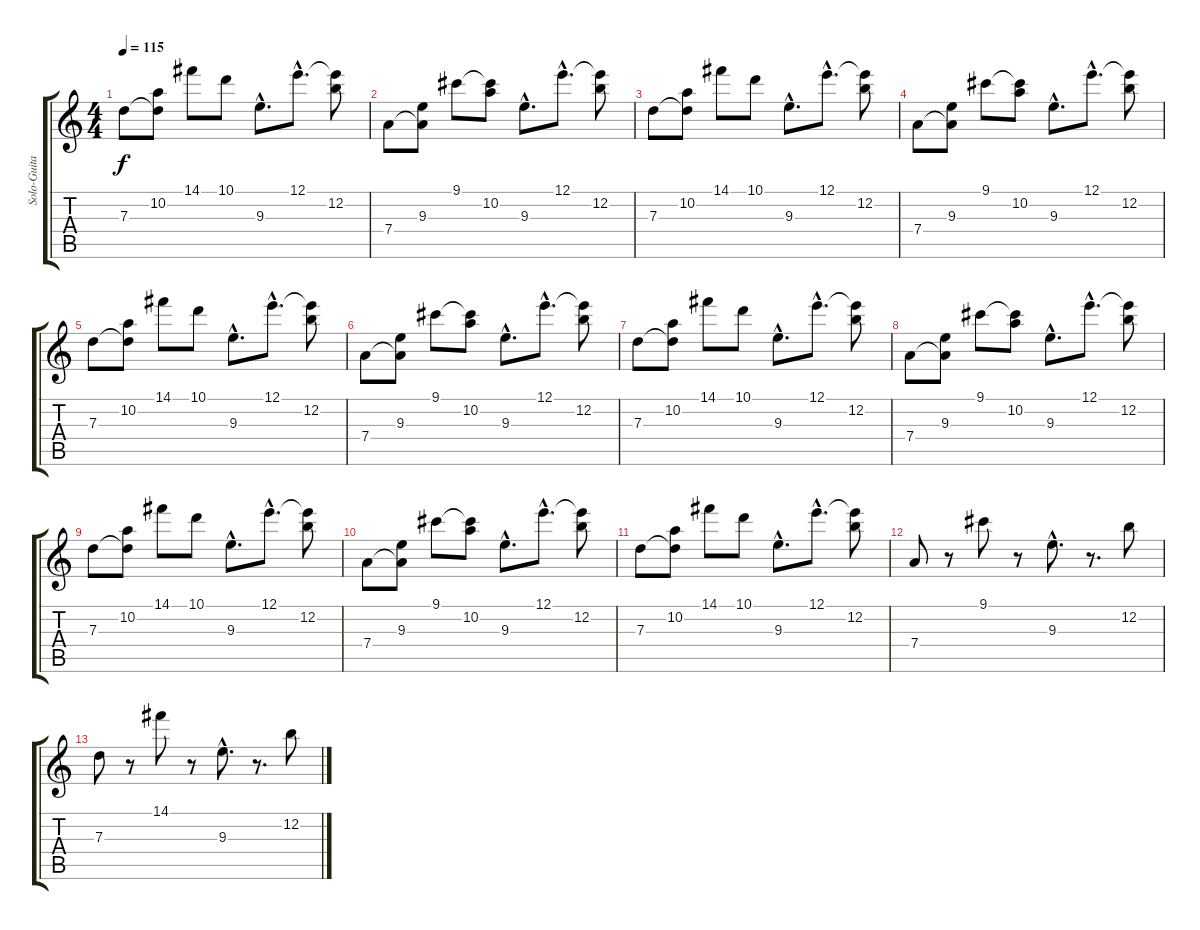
\track ("Solo-Guitar" "Solo-Guita") {instrument distortionguitar}
\staff {score tabs}
\tuning (E4 B3 G3 D3 A2 E2) {hide}
\ts (4 4)
\tempo 115
\clef g2
\ks c
7.3.8{dy f} (10.2 7.3{t}).8 14.1.8 10.1.8 9.3{hac}.8{d} 12.1{hac}.8{d} (12.1{t} 12.2).8 |
7.4.8 (9.3 7.4{t}).8 9.1.8 (9.1{t} 10.2).8 9.3{hac}.8{d} 12.1{hac}.8{d} (12.1{t} 12.2).8 |
7.3.8 (10.2 7.3{t}).8 14.1.8 10.1.8 9.3{hac}.8{d} 12.1{hac}.8{d} (12.1{t} 12.2).8 |
7.4.8 (9.3 7.4{t}).8 9.1.8 (9.1{t} 10.2).8 9.3{hac}.8{d} 12.1{hac}.8{d} (12.1{t} 12.2).8 |
7.3.8 (10.2 7.3{t}).8 14.1.8 10.1.8 9.3{hac}.8{d} 12.1{hac}.8{d} (12.1{t} 12.2).8 |
7.4.8 (9.3 7.4{t}).8 9.1.8 (9.1{t} 10.2).8 9.3{hac}.8{d} 12.1{hac}.8{d} (12.1{t} 12.2).8 |
7.3.8 (10.2 7.3{t}).8 14.1.8 10.1.8 9.3{hac}.8{d} 12.1{hac}.8{d} (12.1{t} 12.2).8 |
7.4.8 (9.3 7.4{t}).8 9.1.8 (9.1{t} 10.2).8 9.3{hac}.8{d} 12.1{hac}.8{d} (12.1{t} 12.2).8 |
7.3.8 (10.2 7.3{t}).8 14.1.8 10.1.8 9.3{hac}.8{d} 12.1{hac}.8{d} (12.1{t} 12.2).8 |
7.4.8 (9.3 7.4{t}).8 9.1.8 (9.1{t} 10.2).8 9.3{hac}.8{d} 12.1{hac}.8{d} (12.1{t} 12.2).8 |
7.3.8 (10.2 7.3{t}).8 14.1.8 10.1.8 9.3{hac}.8{d} 12.1{hac}.8{d} (12.1{t} 12.2).8 |
7.4.8 r.8 9.1.8 r.8 9.3{hac}.8{d} r.8{d} 12.2.8 |
7.3.8 r.8 14.1.8 r.8 9.3{hac}.8{d} r.8{d} 12.2.8
